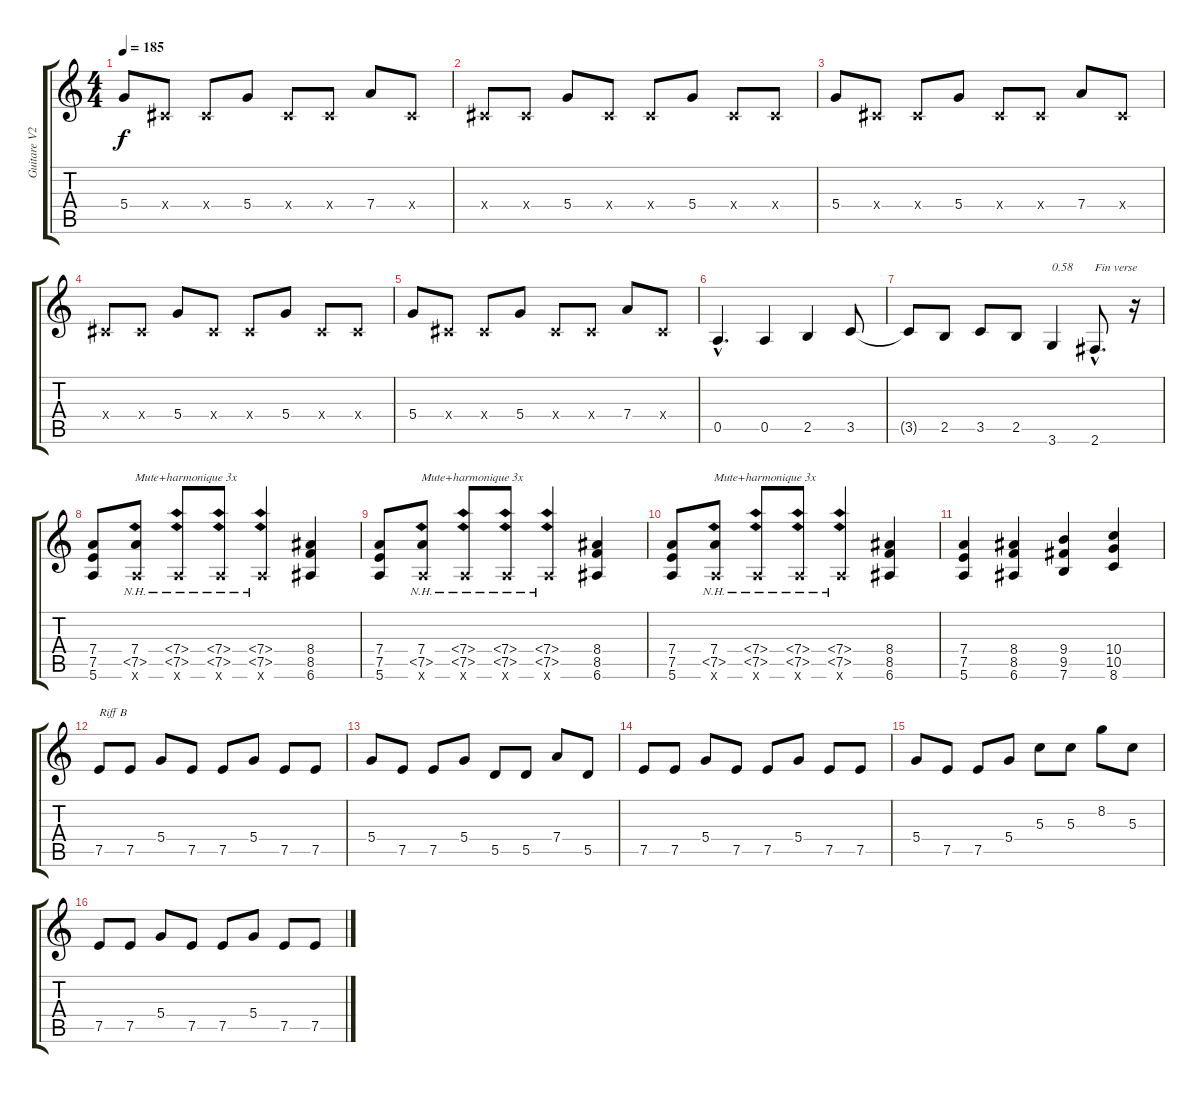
\track ("Guitare V2 Live" "Guitare V2") {instrument overdrivenguitar}
\staff {score tabs}
\tuning (E4 B3 G3 D3 A2 E2) {hide}
\ts (4 4)
\tempo 185
\clef g2
\ks c
5.4.8{dy f} -1.4{x}.8 -1.4{x}.8 5.4.8 -1.4{x}.8 -1.4{x}.8 7.4.8 -1.4{x}.8 |
-1.4{x}.8 -1.4{x}.8 5.4.8 -1.4{x}.8 -1.4{x}.8 5.4.8 -1.4{x}.8 -1.4{x}.8 |
5.4.8 -1.4{x}.8 -1.4{x}.8 5.4.8 -1.4{x}.8 -1.4{x}.8 7.4.8 -1.4{x}.8 |
-1.4{x}.8 -1.4{x}.8 5.4.8 -1.4{x}.8 -1.4{x}.8 5.4.8 -1.4{x}.8 -1.4{x}.8 |
5.4.8 -1.4{x}.8 -1.4{x}.8 5.4.8 -1.4{x}.8 -1.4{x}.8 7.4.8 -1.4{x}.8 |
0.5{hac}.4{d} 0.5.4 2.5.4 3.5.8 |
3.5{t}.8 2.5.8 3.5.8 2.5.8 3.6.4{txt "0.58"} 2.6{hac}.8{d txt "Fin verse"} r.16 |
(7.4 7.5 5.6).8 (7.4 7.5{nh} 5.6{x}).8{txt "Mute+harmonique 3x"} (7.4{nh} 7.5{nh} 5.6{x}).8 (7.4{nh} 7.5{nh} 5.6{x}).8 (7.4{nh} 7.5{nh} 5.6{x}).4 (8.4 8.5 6.6).4 |
(7.4 7.5 5.6).8 (7.4 7.5{nh} 5.6{x}).8{txt "Mute+harmonique 3x"} (7.4{nh} 7.5{nh} 5.6{x}).8 (7.4{nh} 7.5{nh} 5.6{x}).8 (7.4{nh} 7.5{nh} 5.6{x}).4 (8.4 8.5 6.6).4 |
(7.4 7.5 5.6).8 (7.4 7.5{nh} 5.6{x}).8{txt "Mute+harmonique 3x"} (7.4{nh} 7.5{nh} 5.6{x}).8 (7.4{nh} 7.5{nh} 5.6{x}).8 (7.4{nh} 7.5{nh} 5.6{x}).4 (8.4 8.5 6.6).4 |
(7.4 7.5 5.6).4 (8.4 8.5 6.6).4 (9.4 9.5 7.6).4 (10.4 10.5 8.6).4 |
7.5.8{txt "Riff B"} 7.5.8 5.4.8 7.5.8 7.5.8 5.4.8 7.5.8 7.5.8 |
5.4.8 7.5.8 7.5.8 5.4.8 5.5.8 5.5.8 7.4.8 5.5.8 |
7.5.8 7.5.8 5.4.8 7.5.8 7.5.8 5.4.8 7.5.8 7.5.8 |
5.4.8 7.5.8 7.5.8 5.4.8 5.3.8 5.3.8 8.2.8 5.3.8 |
7.5.8 7.5.8 5.4.8 7.5.8 7.5.8 5.4.8 7.5.8 7.5.8
